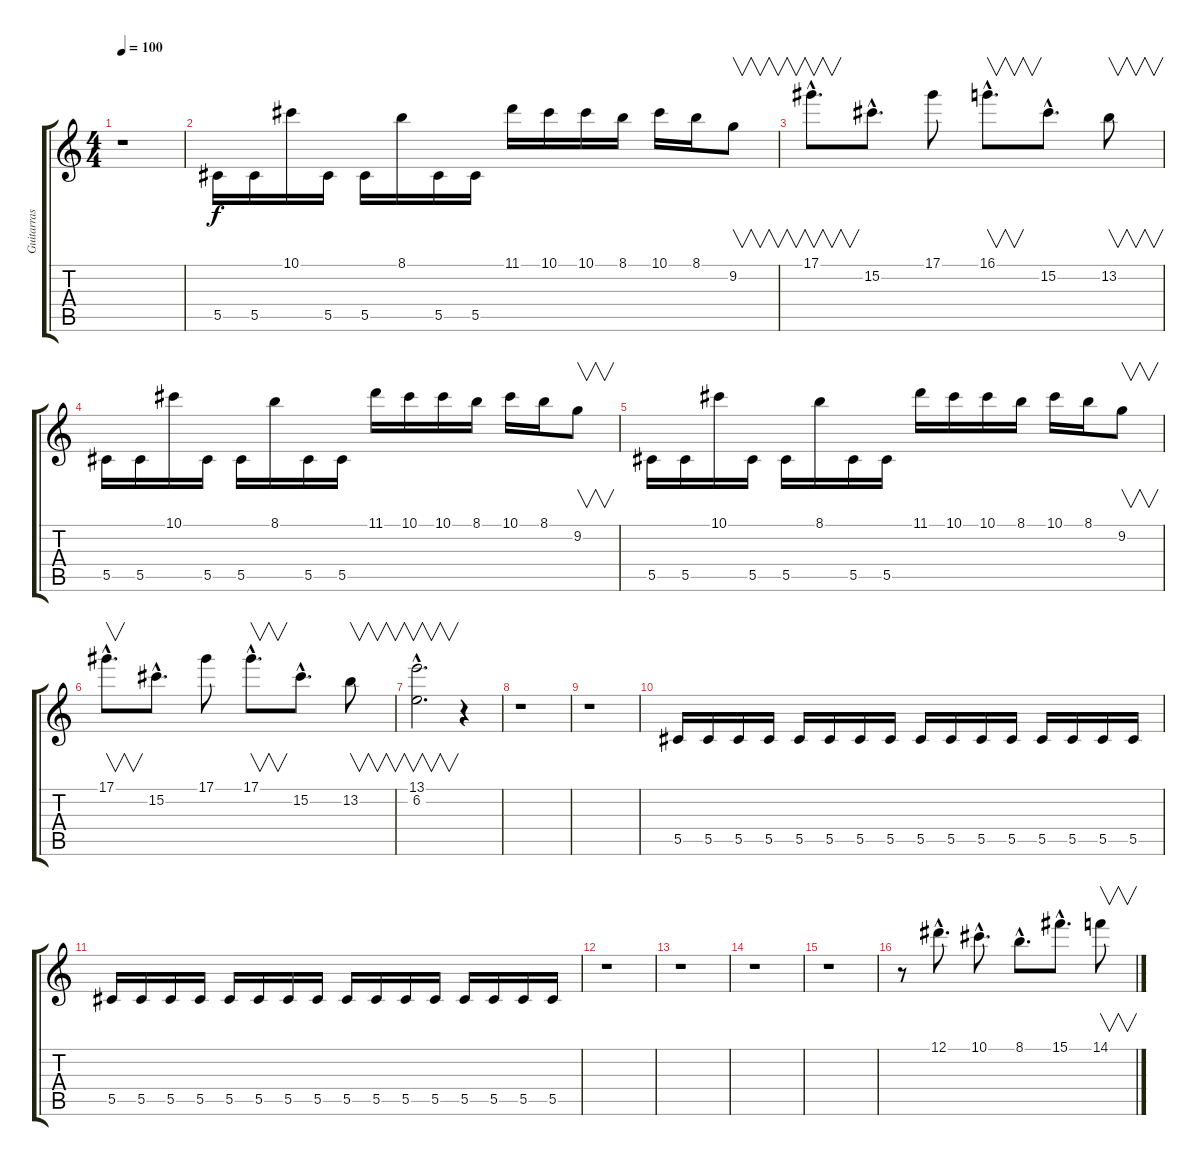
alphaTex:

\track ("Guitarras Extras" "Guitarras ") {instrument distortionguitar}
\staff {score tabs}
\tuning (Eb4 Bb3 Gb3 Db3 Ab2 Eb2) {hide}
\ts (4 4)
\tempo 100
\clef g2
\ks c
r.1{dy f instrument distortionguitar} |
5.5.16 5.5.16 10.1.16 5.5.16 5.5.16 8.1.16 5.5.16 5.5.16 11.1.16 10.1.16 10.1.16 8.1.16 10.1.16 8.1.16 9.2.8{v} |
17.1{hac}.8{v d} 15.2{hac}.8{d} 17.1.8 16.1{hac}.8{v d} 15.2{hac}.8{d} 13.2.8{v} |
5.5.16 5.5.16 10.1.16 5.5.16 5.5.16 8.1.16 5.5.16 5.5.16 11.1.16 10.1.16 10.1.16 8.1.16 10.1.16 8.1.16 9.2.8{v} |
5.5.16 5.5.16 10.1.16 5.5.16 5.5.16 8.1.16 5.5.16 5.5.16 11.1.16 10.1.16 10.1.16 8.1.16 10.1.16 8.1.16 9.2.8{v} |
17.1{hac}.8{v d} 15.2{hac}.8{d} 17.1.8 17.1{hac}.8{v d} 15.2{hac}.8{d} 13.2.8{v} |
(13.1{hac} 6.2{hac}).2{v d} r.4 |
r.1 |
r.1 |
5.5.16 5.5.16 5.5.16 5.5.16 5.5.16 5.5.16 5.5.16 5.5.16 5.5.16 5.5.16 5.5.16 5.5.16 5.5.16 5.5.16 5.5.16 5.5.16 |
5.5.16 5.5.16 5.5.16 5.5.16 5.5.16 5.5.16 5.5.16 5.5.16 5.5.16 5.5.16 5.5.16 5.5.16 5.5.16 5.5.16 5.5.16 5.5.16 |
r.1 |
r.1 |
r.1 |
r.1 |
r.8 12.1{hac}.8{d} 10.1{hac}.8{d} 8.1{hac}.8{d} 15.1{hac}.8{d} 14.1.8{v}
